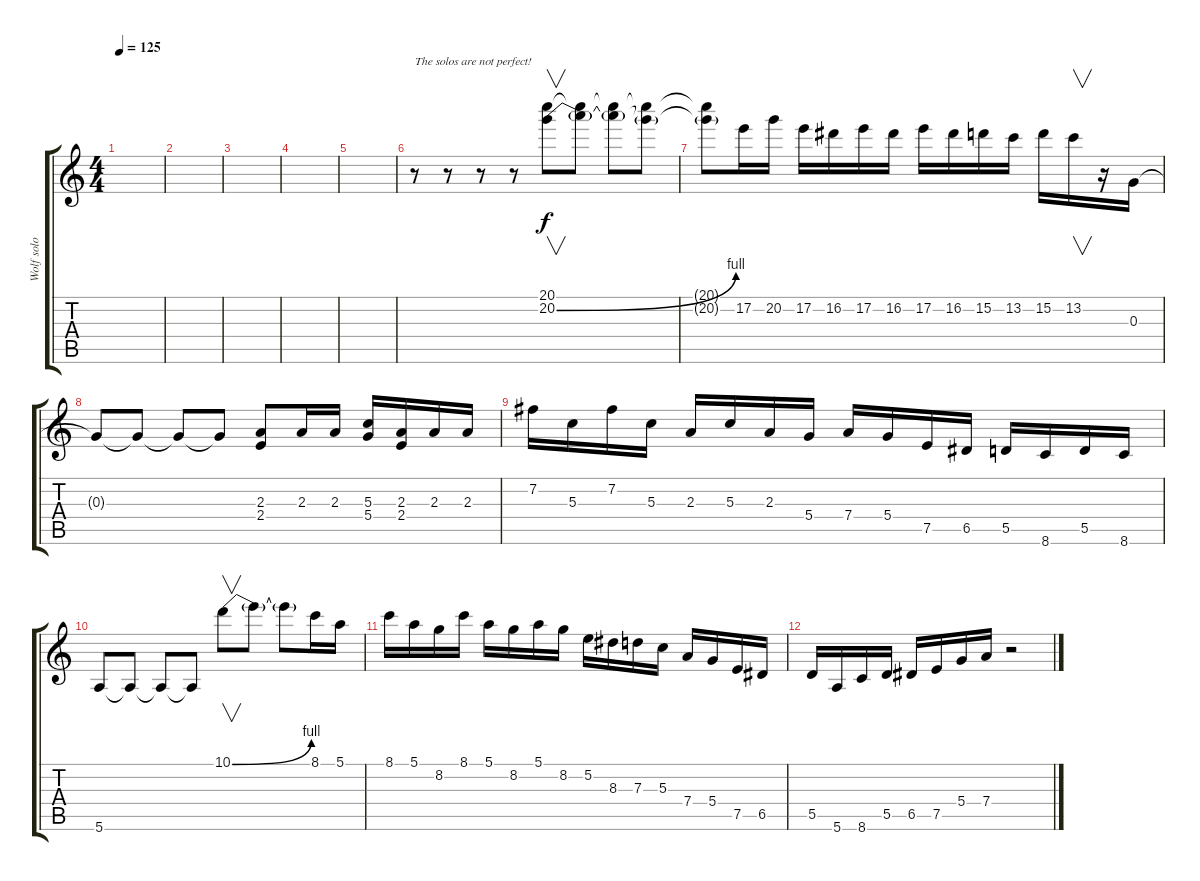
\track ("Wolf solo" "Wolf solo") {instrument distortionguitar}
\staff {score tabs}
\tuning (E4 B3 G3 D3 A2 E2) {hide}
\ts (4 4)
\tempo 125
\clef g2
\ks c
|
|
|
|
|
r.8{txt "The solos are not perfect!"} r.8 r.8 r.8 (20.1 20.2{be (bend 0 0 60 4)}).8{v} (20.1{t} 20.2{t}).8 (20.1{t} 20.2{t}).8 (20.1{t} 20.2{t}).8 |
(20.1{t} 20.2{t}).8 17.2.16 20.2.16 17.2.16 16.2.16 17.2.16 16.2.16 17.2.16 16.2.16 15.2.16 13.2.16 15.2.16 13.2.16{v} r.16 0.3.16 |
0.3{t}.8 0.3{t}.8 0.3{t}.8 0.3{t}.8 (2.3 2.4).8 2.3.16 2.3.16 (5.3 5.4).16 (2.3 2.4).16 2.3.16 2.3.16 |
7.2.16 5.3.16 7.2.16 5.3.16 2.3.16 5.3.16 2.3.16 5.4.16 7.4.16 5.4.16 7.5.16 6.5.16 5.5.16 8.6.16 5.5.16 8.6.16 |
5.6.8 5.6{t}.8 5.6{t}.8 5.6{t}.8 10.1{be (bend 0 0 60 4)}.8{v} 10.1{t}.8 10.1{t}.8 8.1.16 5.1.16 |
8.1.16 5.1.16 8.2.16 8.1.16 5.1.16 8.2.16 5.1.16 8.2.16 5.2.16 8.3.16 7.3.16 5.3.16 7.4.16 5.4.16 7.5.16 6.5.16 |
5.5.16 5.6.16 8.6.16 5.5.16 6.5.16 7.5.16 5.4.16 7.4.16 r.2
